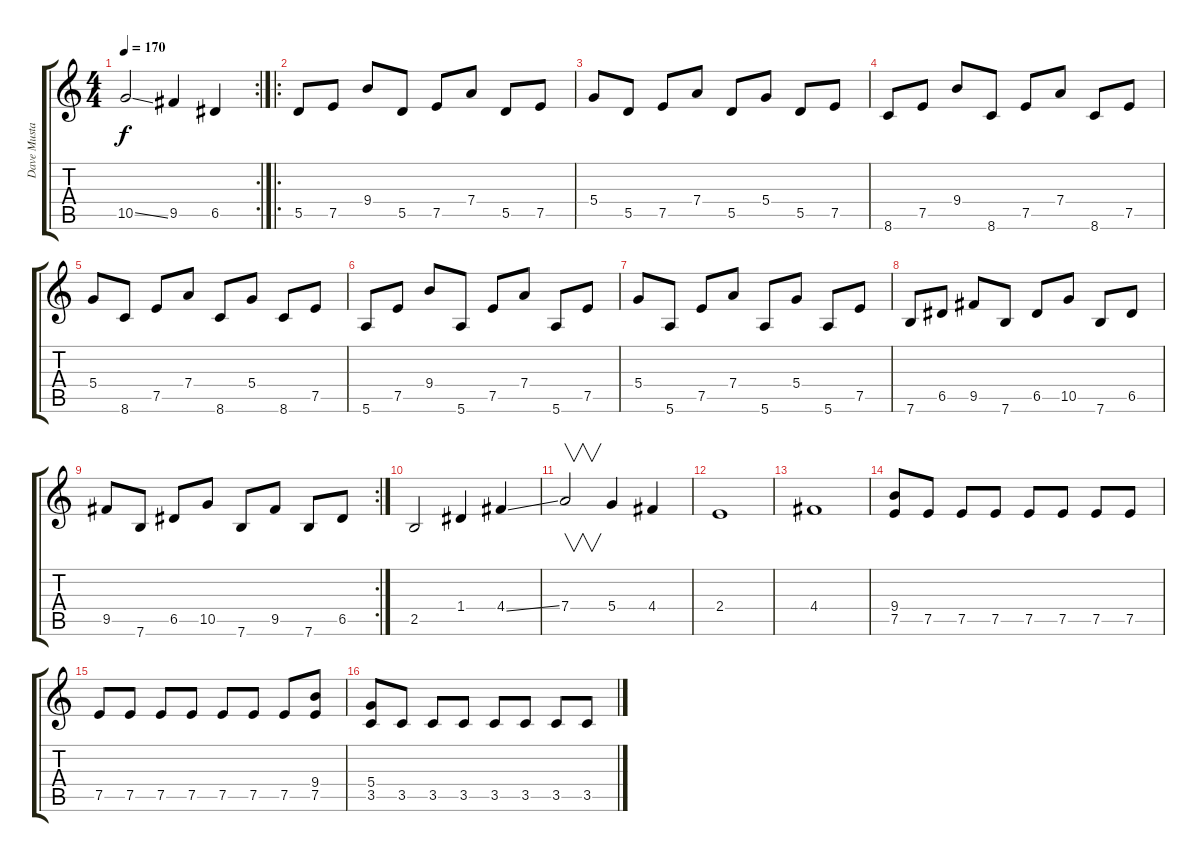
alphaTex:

\track ("Dave Mustaine (Disto Gtr)" "Dave Musta") {instrument distortionguitar}
\staff {score tabs}
\tuning (E4 B3 G3 D3 A2 E2) {hide}
\rc 2
\ts (4 4)
\tempo 170
\clef g2
\ks c
10.5{ss}.2{dy f} 9.5.4 6.5.4 |
\ro
5.5.8 7.5.8 9.4.8 5.5.8 7.5.8 7.4.8 5.5.8 7.5.8 |
5.4.8 5.5.8 7.5.8 7.4.8 5.5.8 5.4.8 5.5.8 7.5.8 |
8.6.8 7.5.8 9.4.8 8.6.8 7.5.8 7.4.8 8.6.8 7.5.8 |
5.4.8 8.6.8 7.5.8 7.4.8 8.6.8 5.4.8 8.6.8 7.5.8 |
5.6.8 7.5.8 9.4.8 5.6.8 7.5.8 7.4.8 5.6.8 7.5.8 |
5.4.8 5.6.8 7.5.8 7.4.8 5.6.8 5.4.8 5.6.8 7.5.8 |
7.6.8 6.5.8 9.5.8 7.6.8 6.5.8 10.5.8 7.6.8 6.5.8 |
\rc 2
9.5.8 7.6.8 6.5.8 10.5.8 7.6.8 9.5.8 7.6.8 6.5.8 |
2.5.2 1.4.4 4.4{ss}.4 |
7.4.2{v} 5.4.4 4.4.4 |
2.4.1 |
4.4.1 |
(9.4 7.5).8 7.5.8 7.5.8 7.5.8 7.5.8 7.5.8 7.5.8 7.5.8 |
7.5.8 7.5.8 7.5.8 7.5.8 7.5.8 7.5.8 7.5.8 (9.4 7.5).8 |
(5.4 3.5).8 3.5.8 3.5.8 3.5.8 3.5.8 3.5.8 3.5.8 3.5.8
